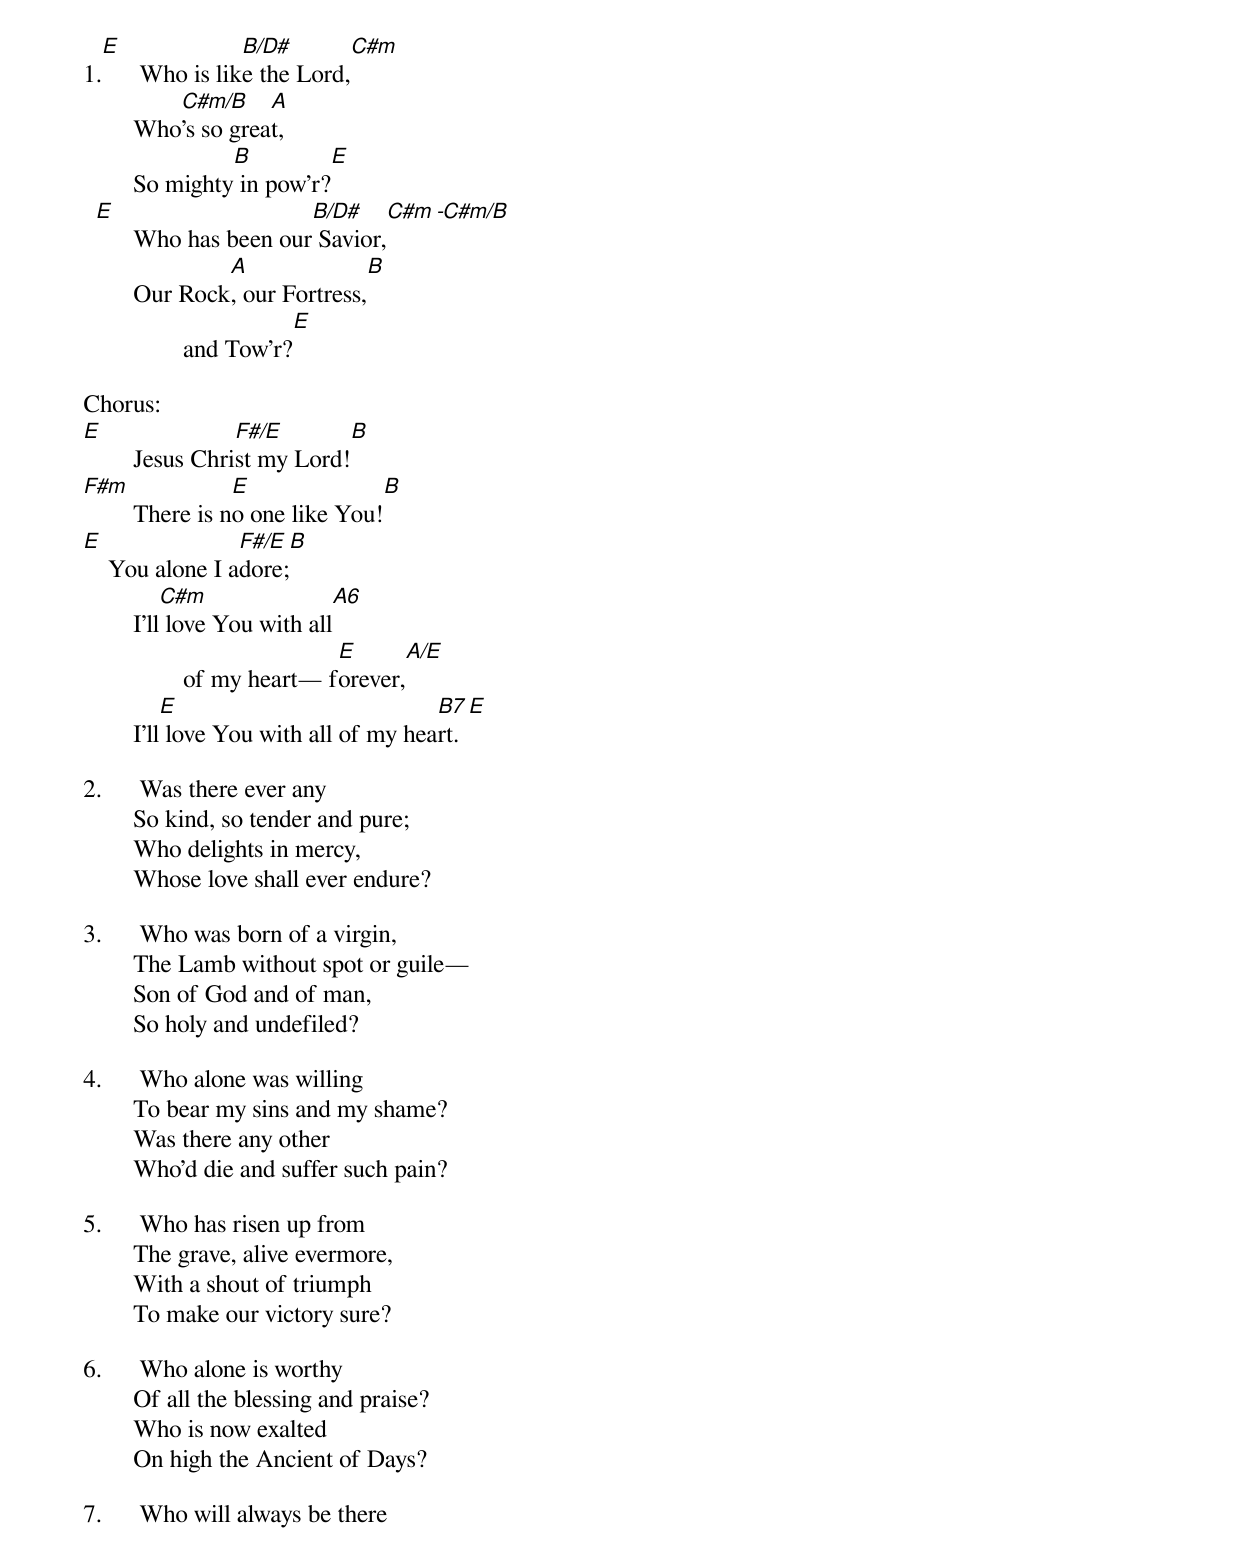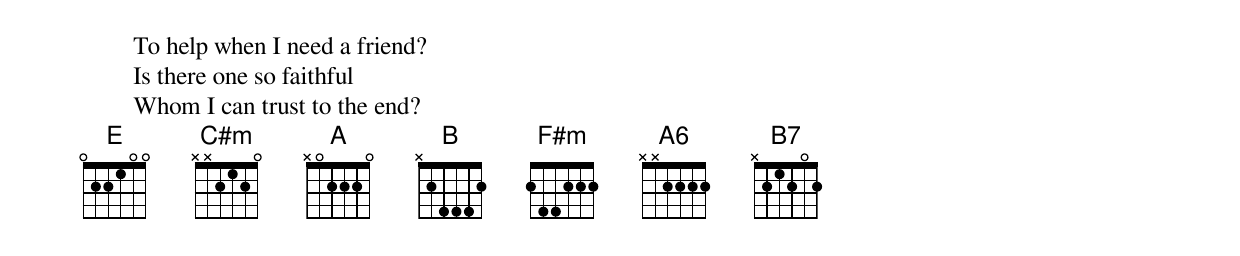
  E               B/D#          C#m
1.	Who is like the Lord,
           C#m/B     A
	Who’s so great,
                 B              E
	So mighty in pow’r?
  E                     B/D#           C#m    -C#m/B
	Who has been our Savior,
                A                  B
	Our Rock, our Fortress,
		            E
		and Tow’r?

Chorus:
E                 F#/E            B
	Jesus Christ my Lord!
F#m               E                      B
	There is no one like You!
E                F#/E       B
    You alone I adore;
            C#m                A6
	I’ll love You with all
		              E                 A/E
		of my heart— forever,
            E                           B7                E
	I’ll love You with all of my heart.

2.	Was there ever any
	So kind, so tender and pure;
	Who delights in mercy,
	Whose love shall ever endure?

3.	Who was born of a virgin,
	The Lamb without spot or guile—
	Son of God and of man,
	So holy and undefiled?

4.	Who alone was willing
	To bear my sins and my shame?
	Was there any other
	Who’d die and suffer such pain?

5.	Who has risen up from
	The grave, alive evermore,
	With a shout of triumph
	To make our victory sure?

6.	Who alone is worthy
	Of all the blessing and praise?
	Who is now exalted
	On high the Ancient of Days?

7.	Who will always be there
	To help when I need a friend?
	Is there one so faithful
	Whom I can trust to the end?
